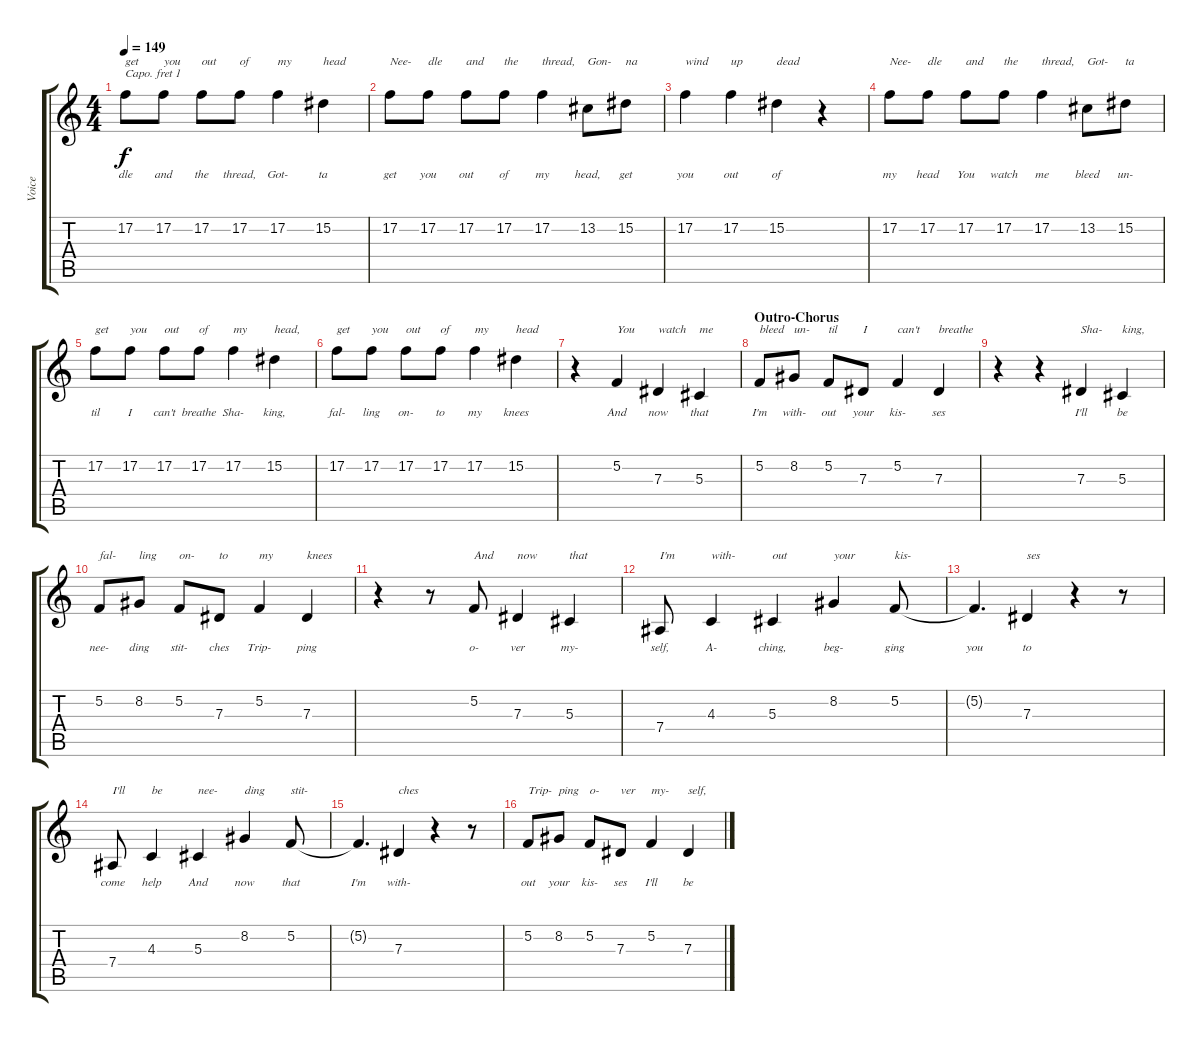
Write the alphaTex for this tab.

\track ("Voice" "Voice") {instrument voiceoohs}
\staff {score tabs}
\capo 1
\tuning (E4 B3 G3 D3 A2 E2) {hide}
\ts (4 4)
\tempo 149
\clef g2
\ks c
17.2.8{txt "get" lyrics (0 "dle") lyrics (1 "") lyrics (2 "") lyrics (3 "") lyrics (4 "") dy f} 17.2.8{txt "you" lyrics (0 "and") lyrics (1 "") lyrics (2 "") lyrics (3 "") lyrics (4 "")} 17.2.8{txt "out" lyrics (0 "the") lyrics (1 "") lyrics (2 "") lyrics (3 "") lyrics (4 "")} 17.2.8{txt "of" lyrics (0 "thread,") lyrics (1 "") lyrics (2 "") lyrics (3 "") lyrics (4 "")} 17.2.4{txt "my" lyrics (0 "Got-") lyrics (1 "") lyrics (2 "") lyrics (3 "") lyrics (4 "")} 15.2.4{txt "head" lyrics (0 "ta") lyrics (1 "") lyrics (2 "") lyrics (3 "") lyrics (4 "")} |
17.2.8{txt "Nee-" lyrics (0 "get") lyrics (1 "") lyrics (2 "") lyrics (3 "") lyrics (4 "")} 17.2.8{txt "dle" lyrics (0 "you") lyrics (1 "") lyrics (2 "") lyrics (3 "") lyrics (4 "")} 17.2.8{txt "and" lyrics (0 "out") lyrics (1 "") lyrics (2 "") lyrics (3 "") lyrics (4 "")} 17.2.8{txt "the" lyrics (0 "of") lyrics (1 "") lyrics (2 "") lyrics (3 "") lyrics (4 "")} 17.2.4{txt "thread," lyrics (0 "my") lyrics (1 "") lyrics (2 "") lyrics (3 "") lyrics (4 "")} 13.2.8{txt "Gon-" lyrics (0 "head,") lyrics (1 "") lyrics (2 "") lyrics (3 "") lyrics (4 "")} 15.2.8{txt "na" lyrics (0 "get") lyrics (1 "") lyrics (2 "") lyrics (3 "") lyrics (4 "")} |
17.2.4{txt "wind" lyrics (0 "you") lyrics (1 "") lyrics (2 "") lyrics (3 "") lyrics (4 "")} 17.2.4{txt "up" lyrics (0 "out") lyrics (1 "") lyrics (2 "") lyrics (3 "") lyrics (4 "")} 15.2.4{txt "dead" lyrics (0 "of") lyrics (1 "") lyrics (2 "") lyrics (3 "") lyrics (4 "")} r.4 |
17.2.8{txt "Nee-" lyrics (0 "my") lyrics (1 "") lyrics (2 "") lyrics (3 "") lyrics (4 "")} 17.2.8{txt "dle" lyrics (0 "head") lyrics (1 "") lyrics (2 "") lyrics (3 "") lyrics (4 "")} 17.2.8{txt "and" lyrics (0 "You") lyrics (1 "") lyrics (2 "") lyrics (3 "") lyrics (4 "")} 17.2.8{txt "the" lyrics (0 "watch") lyrics (1 "") lyrics (2 "") lyrics (3 "") lyrics (4 "")} 17.2.4{txt "thread," lyrics (0 "me") lyrics (1 "") lyrics (2 "") lyrics (3 "") lyrics (4 "")} 13.2.8{txt "Got-" lyrics (0 "bleed") lyrics (1 "") lyrics (2 "") lyrics (3 "") lyrics (4 "")} 15.2.8{txt "ta" lyrics (0 "un-") lyrics (1 "") lyrics (2 "") lyrics (3 "") lyrics (4 "")} |
17.2.8{txt "get" lyrics (0 "til") lyrics (1 "") lyrics (2 "") lyrics (3 "") lyrics (4 "")} 17.2.8{txt "you" lyrics (0 "I") lyrics (1 "") lyrics (2 "") lyrics (3 "") lyrics (4 "")} 17.2.8{txt "out" lyrics (0 "can't") lyrics (1 "") lyrics (2 "") lyrics (3 "") lyrics (4 "")} 17.2.8{txt "of" lyrics (0 "breathe") lyrics (1 "") lyrics (2 "") lyrics (3 "") lyrics (4 "")} 17.2.4{txt "my" lyrics (0 "Sha-") lyrics (1 "") lyrics (2 "") lyrics (3 "") lyrics (4 "")} 15.2.4{txt "head," lyrics (0 "king,") lyrics (1 "") lyrics (2 "") lyrics (3 "") lyrics (4 "")} |
17.2.8{txt "get" lyrics (0 "fal-") lyrics (1 "") lyrics (2 "") lyrics (3 "") lyrics (4 "")} 17.2.8{txt "you" lyrics (0 "ling") lyrics (1 "") lyrics (2 "") lyrics (3 "") lyrics (4 "")} 17.2.8{txt "out" lyrics (0 "on-") lyrics (1 "") lyrics (2 "") lyrics (3 "") lyrics (4 "")} 17.2.8{txt "of" lyrics (0 "to") lyrics (1 "") lyrics (2 "") lyrics (3 "") lyrics (4 "")} 17.2.4{txt "my" lyrics (0 "my") lyrics (1 "") lyrics (2 "") lyrics (3 "") lyrics (4 "")} 15.2.4{txt "head" lyrics (0 "knees") lyrics (1 "") lyrics (2 "") lyrics (3 "") lyrics (4 "")} |
r.4 5.2.4{txt "You" lyrics (0 "And") lyrics (1 "") lyrics (2 "") lyrics (3 "") lyrics (4 "")} 7.3.4{txt "watch" lyrics (0 "now") lyrics (1 "") lyrics (2 "") lyrics (3 "") lyrics (4 "")} 5.3.4{txt "me" lyrics (0 "that") lyrics (1 "") lyrics (2 "") lyrics (3 "") lyrics (4 "")} |
\section ("" "Outro-Chorus")
5.2.8{txt "bleed" lyrics (0 "I'm") lyrics (1 "") lyrics (2 "") lyrics (3 "") lyrics (4 "")} 8.2.8{txt "un-" lyrics (0 "with-") lyrics (1 "") lyrics (2 "") lyrics (3 "") lyrics (4 "")} 5.2.8{txt "til" lyrics (0 "out") lyrics (1 "") lyrics (2 "") lyrics (3 "") lyrics (4 "")} 7.3.8{txt "I" lyrics (0 "your") lyrics (1 "") lyrics (2 "") lyrics (3 "") lyrics (4 "")} 5.2.4{txt "can't" lyrics (0 "kis-") lyrics (1 "") lyrics (2 "") lyrics (3 "") lyrics (4 "")} 7.3.4{txt "breathe" lyrics (0 "ses") lyrics (1 "") lyrics (2 "") lyrics (3 "") lyrics (4 "")} |
r.4 r.4 7.3.4{txt "Sha-" lyrics (0 "I'll") lyrics (1 "") lyrics (2 "") lyrics (3 "") lyrics (4 "")} 5.3.4{txt "king," lyrics (0 "be") lyrics (1 "") lyrics (2 "") lyrics (3 "") lyrics (4 "")} |
5.2.8{txt "fal-" lyrics (0 "nee-") lyrics (1 "") lyrics (2 "") lyrics (3 "") lyrics (4 "")} 8.2.8{txt "ling" lyrics (0 "ding") lyrics (1 "") lyrics (2 "") lyrics (3 "") lyrics (4 "")} 5.2.8{txt "on-" lyrics (0 "stit-") lyrics (1 "") lyrics (2 "") lyrics (3 "") lyrics (4 "")} 7.3.8{txt "to" lyrics (0 "ches") lyrics (1 "") lyrics (2 "") lyrics (3 "") lyrics (4 "")} 5.2.4{txt "my" lyrics (0 "Trip-") lyrics (1 "") lyrics (2 "") lyrics (3 "") lyrics (4 "")} 7.3.4{txt "knees" lyrics (0 "ping") lyrics (1 "") lyrics (2 "") lyrics (3 "") lyrics (4 "")} |
r.4 r.8 5.2.8{txt "And" lyrics (0 "o-") lyrics (1 "") lyrics (2 "") lyrics (3 "") lyrics (4 "")} 7.3.4{txt "now" lyrics (0 "ver") lyrics (1 "") lyrics (2 "") lyrics (3 "") lyrics (4 "")} 5.3.4{txt "that" lyrics (0 "my-") lyrics (1 "") lyrics (2 "") lyrics (3 "") lyrics (4 "")} |
7.4.8{txt "I'm" lyrics (0 "self,") lyrics (1 "") lyrics (2 "") lyrics (3 "") lyrics (4 "")} 4.3.4{txt "with-" lyrics (0 "A-") lyrics (1 "") lyrics (2 "") lyrics (3 "") lyrics (4 "")} 5.3.4{txt "out" lyrics (0 "ching,") lyrics (1 "") lyrics (2 "") lyrics (3 "") lyrics (4 "")} 8.2.4{txt "your" lyrics (0 "beg-") lyrics (1 "") lyrics (2 "") lyrics (3 "") lyrics (4 "")} 5.2.8{txt "kis-" lyrics (0 "ging") lyrics (1 "") lyrics (2 "") lyrics (3 "") lyrics (4 "")} |
5.2{t}.4{d lyrics (0 "you") lyrics (1 "") lyrics (2 "") lyrics (3 "") lyrics (4 "")} 7.3.4{txt "ses" lyrics (0 "to") lyrics (1 "") lyrics (2 "") lyrics (3 "") lyrics (4 "")} r.4 r.8 |
7.4.8{txt "I'll" lyrics (0 "come") lyrics (1 "") lyrics (2 "") lyrics (3 "") lyrics (4 "")} 4.3.4{txt "be" lyrics (0 "help") lyrics (1 "") lyrics (2 "") lyrics (3 "") lyrics (4 "")} 5.3.4{txt "nee-" lyrics (0 "And") lyrics (1 "") lyrics (2 "") lyrics (3 "") lyrics (4 "")} 8.2.4{txt "ding" lyrics (0 "now") lyrics (1 "") lyrics (2 "") lyrics (3 "") lyrics (4 "")} 5.2.8{txt "stit-" lyrics (0 "that") lyrics (1 "") lyrics (2 "") lyrics (3 "") lyrics (4 "")} |
5.2{t}.4{d lyrics (0 "I'm") lyrics (1 "") lyrics (2 "") lyrics (3 "") lyrics (4 "")} 7.3.4{txt "ches" lyrics (0 "with-") lyrics (1 "") lyrics (2 "") lyrics (3 "") lyrics (4 "")} r.4 r.8 |
5.2.8{txt "Trip-" lyrics (0 "out") lyrics (1 "") lyrics (2 "") lyrics (3 "") lyrics (4 "")} 8.2.8{txt "ping" lyrics (0 "your") lyrics (1 "") lyrics (2 "") lyrics (3 "") lyrics (4 "")} 5.2.8{txt "o-" lyrics (0 "kis-") lyrics (1 "") lyrics (2 "") lyrics (3 "") lyrics (4 "")} 7.3.8{txt "ver" lyrics (0 "ses") lyrics (1 "") lyrics (2 "") lyrics (3 "") lyrics (4 "")} 5.2.4{txt "my-" lyrics (0 "I'll") lyrics (1 "") lyrics (2 "") lyrics (3 "") lyrics (4 "")} 7.3.4{txt "self," lyrics (0 "be") lyrics (1 "") lyrics (2 "") lyrics (3 "") lyrics (4 "")}
